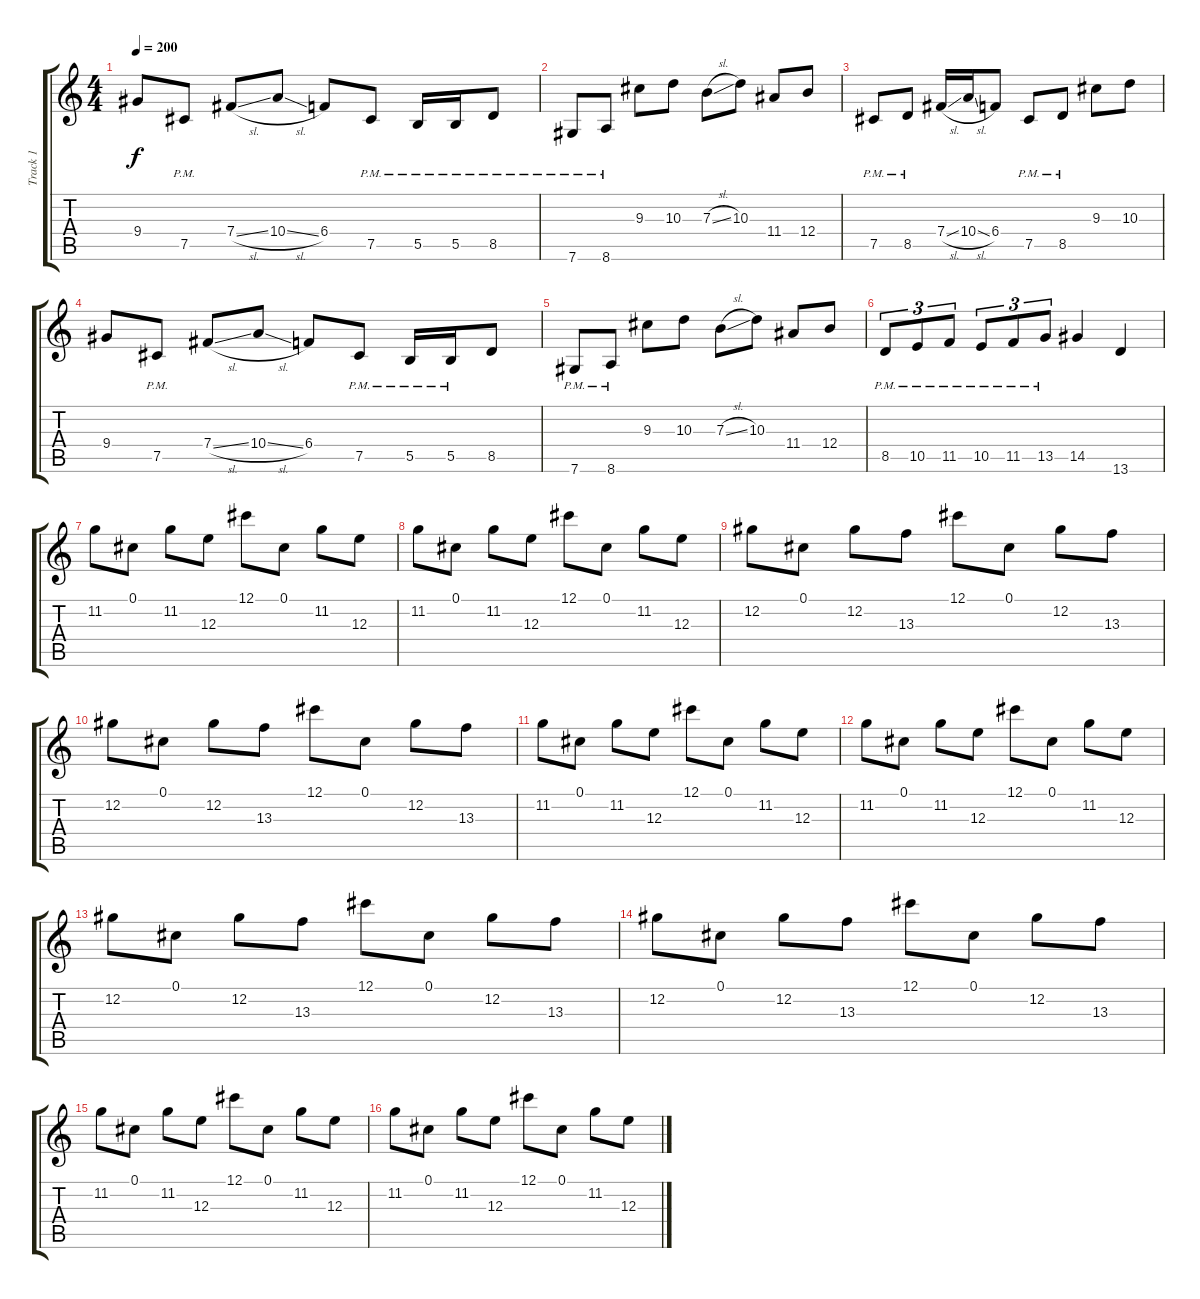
\track ("Track 1" "Track 1") {instrument distortionguitar}
\staff {score tabs}
\tuning (Db4 Ab3 E3 B2 Gb2 Db2) {hide}
\ts (4 4)
\tempo 200
\clef g2
\ks c
9.4.8{dy f} 7.5{pm}.8 7.4{sl}.8 10.4{sl}.8 6.4.8 7.5{pm}.8 5.5{pm}.16 5.5{pm}.16 8.5{pm}.8 |
7.6{pm}.8 8.6{pm}.8 9.3.8 10.3.8 7.3{sl}.8 10.3.8 11.4.8 12.4.8 |
7.5{pm}.8 8.5{pm}.8 7.4{sl}.16 10.4{sl}.16 6.4.8 7.5{pm}.8 8.5{pm}.8 9.3.8 10.3.8 |
9.4.8 7.5{pm}.8 7.4{sl}.8 10.4{sl}.8 6.4.8 7.5{pm}.8 5.5{pm}.16 5.5{pm}.16 8.5.8 |
7.6{pm}.8 8.6{pm}.8 9.3.8 10.3.8 7.3{sl}.8 10.3.8 11.4.8 12.4.8 |
8.5{pm}.8{tu (3 2)} 10.5{pm}.8{tu (3 2)} 11.5{pm}.8{tu (3 2)} 10.5{pm}.8{tu (3 2)} 11.5{pm}.8{tu (3 2)} 13.5{pm}.8{tu (3 2)} 14.5.4 13.6.4 |
11.2.8 0.1.8 11.2.8 12.3.8 12.1.8 0.1.8 11.2.8 12.3.8 |
11.2.8 0.1.8 11.2.8 12.3.8 12.1.8 0.1.8 11.2.8 12.3.8 |
12.2.8 0.1.8 12.2.8 13.3.8 12.1.8 0.1.8 12.2.8 13.3.8 |
12.2.8 0.1.8 12.2.8 13.3.8 12.1.8 0.1.8 12.2.8 13.3.8 |
11.2.8 0.1.8 11.2.8 12.3.8 12.1.8 0.1.8 11.2.8 12.3.8 |
11.2.8 0.1.8 11.2.8 12.3.8 12.1.8 0.1.8 11.2.8 12.3.8 |
12.2.8 0.1.8 12.2.8 13.3.8 12.1.8 0.1.8 12.2.8 13.3.8 |
12.2.8 0.1.8 12.2.8 13.3.8 12.1.8 0.1.8 12.2.8 13.3.8 |
11.2.8 0.1.8 11.2.8 12.3.8 12.1.8 0.1.8 11.2.8 12.3.8 |
11.2.8 0.1.8 11.2.8 12.3.8 12.1.8 0.1.8 11.2.8 12.3.8
